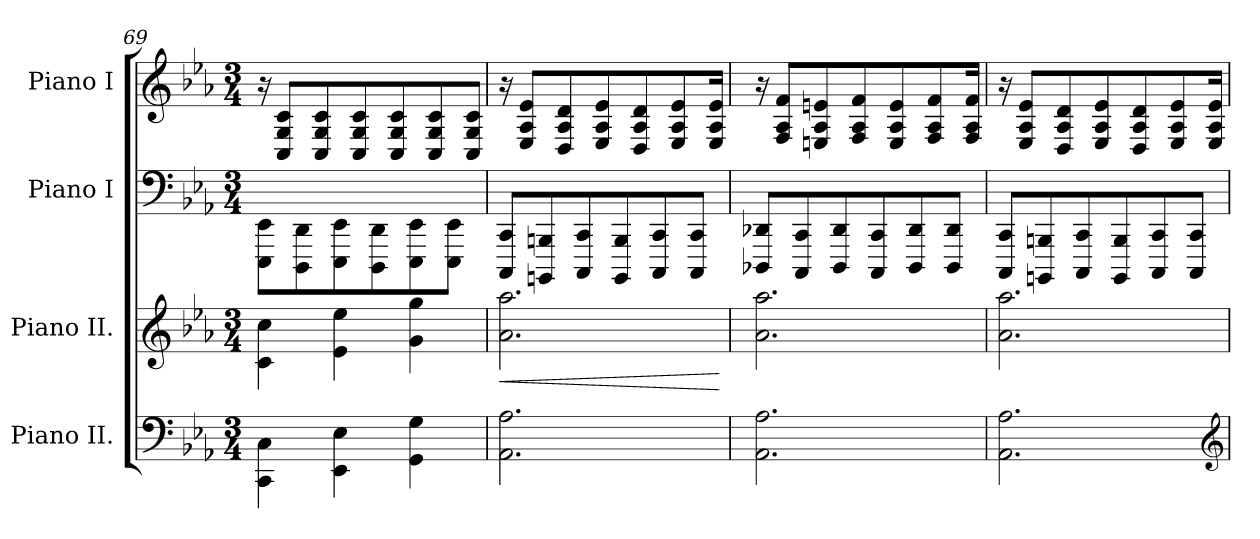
**kern	**kern	**dynam	**kern	**kern
*part4	*part3	*part3	*part2	*part1
*staff4	*staff3	*staff3	*staff2	*staff1
*I"Piano II.	*I"Piano II.	*	*I"Piano I	*I"Piano I
*clefF4	*clefG2	*	*clefF4	*clefG2
*k[b-e-a-]	*k[b-e-a-]	*	*k[b-e-a-]	*k[b-e-a-]
*M3/4	*M3/4	*	*M3/4	*M3/4
=69	=69	=69	=69	=69
4CC\ 4C\	4c\ 4cc\	.	8EEE-\ 8EE-\L	16r
.	.	.	.	8C/ 8G/ 8c/L
.	.	.	8DDD\ 8DD\	.
.	.	.	.	8C/ 8G/ 8c/
4EE-\ 4E-\	4e-\ 4ee-\	.	8EEE-\ 8EE-\	.
.	.	.	.	8C/ 8G/ 8c/
.	.	.	8DDD\ 8DD\	.
.	.	.	.	8C/ 8G/ 8c/
4GG\ 4G\	4g\ 4gg\	.	8EEE-\ 8EE-\	.
.	.	.	.	8C/ 8G/ 8c/
.	.	.	8EEE-\ 8EE-\J	.
!	!	!	!	!LO:N:vis=8
.	.	.	.	16C/ 16G/ 16c/J
=70	=70	=70	=70	=70
!	!	!LO:HP:b	!	!
2.AA-\ 2.A-\	2.a-\ 2.aa-\	<	8CCC/ 8CC/L	16r
.	.	.	.	8E-/ 8A-/ 8e-/L
.	.	.	8BBBBn/ 8BBBn/	.
.	.	.	.	8D/ 8A-/ 8d/
.	.	.	8CCC/ 8CC/	.
.	.	.	.	8E-/ 8A-/ 8e-/
.	.	.	8BBBB/ 8BBB/	.
.	.	.	.	8D/ 8A-/ 8d/
.	.	.	8CCC/ 8CC/	.
.	.	.	.	8E-/ 8A-/ 8e-/
.	.	.	8CCC/ 8CC/J	.
.	.	.	.	16E-/ 16A-/ 16e-/Jk
.	.	[	.	.
=71	=71	=71	=71	=71
2.AA-\ 2.A-\	2.a-\ 2.aa-\	.	8DDD-X\ 8DD-X\L	16r
.	.	.	.	8F/ 8A-/ 8f/L
.	.	.	8CCC\ 8CC\	.
.	.	.	.	8En/ 8A-/ 8en/
.	.	.	8DDD-/ 8DD-/	.
.	.	.	.	8F/ 8A-/ 8f/
.	.	.	8CCC/ 8CC/	.
.	.	.	.	8E/ 8A-/ 8e/
.	.	.	8DDD-/ 8DD-/	.
.	.	.	.	8F/ 8A-/ 8f/
.	.	.	8DDD-/ 8DD-/J	.
.	.	.	.	16F/ 16A-/ 16f/Jk
=72	=72	=72	=72	=72
2.AA-\ 2.A-\	2.a-\ 2.aa-\	.	8CCC/ 8CC/L	16r
.	.	.	.	8E-/ 8A-/ 8e-/L
.	.	.	8BBBBn/ 8BBBn/	.
.	.	.	.	8D/ 8A-/ 8d/
.	.	.	8CCC/ 8CC/	.
.	.	.	.	8E-/ 8A-/ 8e-/
.	.	.	8BBBB/ 8BBB/	.
.	.	.	.	8D/ 8A-/ 8d/
.	.	.	8CCC/ 8CC/	.
.	.	.	.	8E-/ 8A-/ 8e-/
.	.	.	8CCC/ 8CC/J	.
.	.	.	.	16E-/ 16A-/ 16e-/Jk
*clefG2	*	*	*	*
=	=	=	=	=
*-	*-	*-	*-	*-
